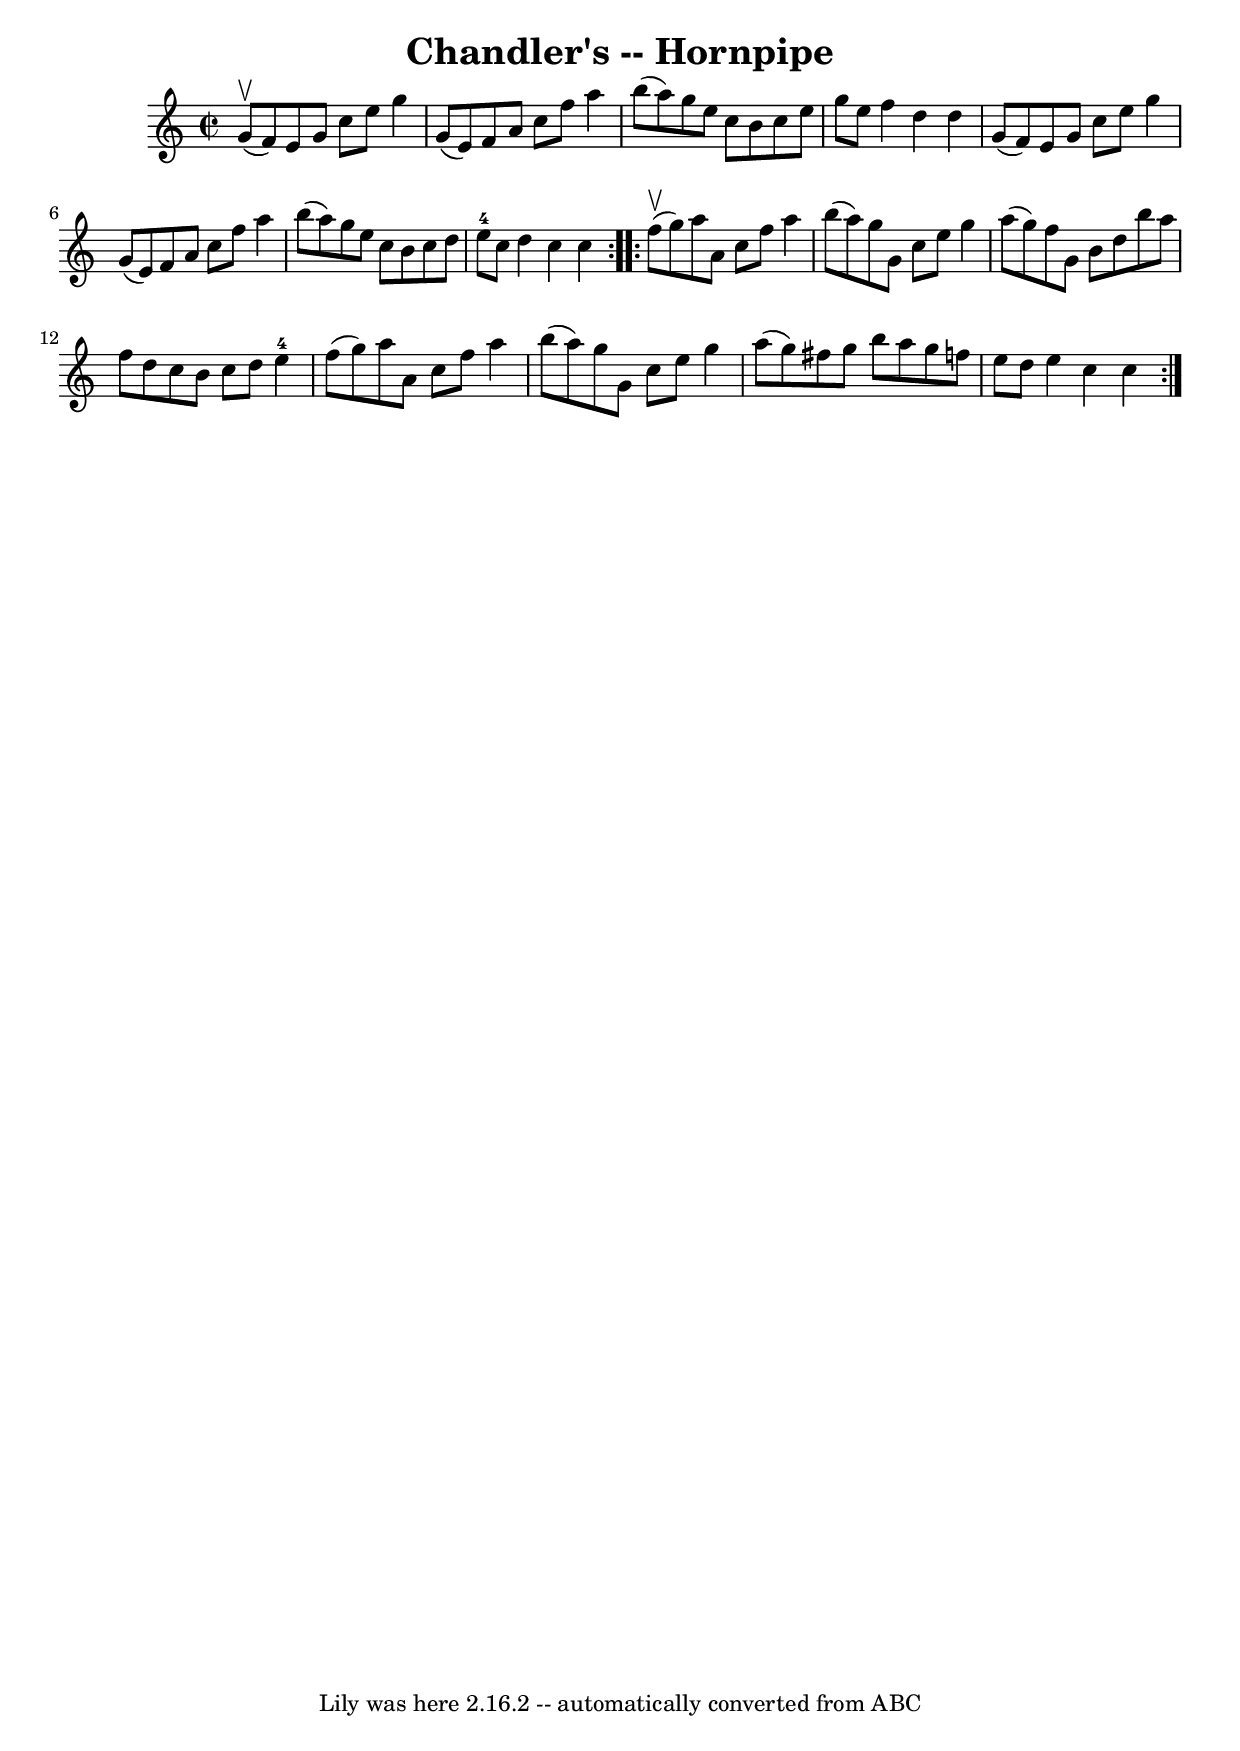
\version "2.7.40"
\include "Mammoth.ily"
\header {
	book = "Cole's 1000 Fiddle Tunes"
	crossRefNumber = "1"
	footnotes = ""
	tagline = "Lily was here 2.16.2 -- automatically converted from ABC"
	title = "Chandler's -- Hornpipe"
}
voicedefault =  {
\set Score.defaultBarType = "empty"

\repeat volta 2 {
\override Staff.TimeSignature #'style = #'C
 \time 2/2 \key c \major g'8 (^\upbow f'8) |
 e'8 g'8    
c''8 e''8 g''4 g'8 (e'8) |
 f'8 a'8 c''8 f''8   
 a''4 b''8 (a''8) |
 g''8 e''8 c''8 b'8 c''8    
e''8 g''8 e''8  |
 f''4 d''4 d''4 g'8 (f'8) 
|
 e'8 g'8 c''8 e''8 g''4 g'8 (e'8) |
   
f'8 a'8 c''8 f''8 a''4 b''8 (a''8) |
 g''8 e''8 
 c''8 b'8 c''8 d''8 e''8-4 c''8  |
 d''4 c''4    
c''4  }     \repeat volta 2 { f''8 (^\upbow g''8) |
 a''8    
a'8 c''8 f''8 a''4 b''8 (a''8) |
 g''8 g'8 c''8 
 e''8 g''4 a''8 (g''8) |
 f''8 g'8 b'8 d''8    
b''8 a''8 f''8 d''8  |
 c''8 b'8 c''8 d''8 e''4 
-4 f''8 (g''8) |
 a''8 a'8 c''8 f''8 a''4    
b''8 (a''8) |
 g''8 g'8 c''8 e''8 g''4 a''8 (
g''8) |
 fis''8 g''8 b''8 a''8 g''8 f''!8 e''8    
d''8  |
 e''4 c''4 c''4  }   
}

\score{
    <<

	\context Staff="default"
	{
	    \voicedefault 
	}

    >>
	\layout {
	}
	\midi {}
}
